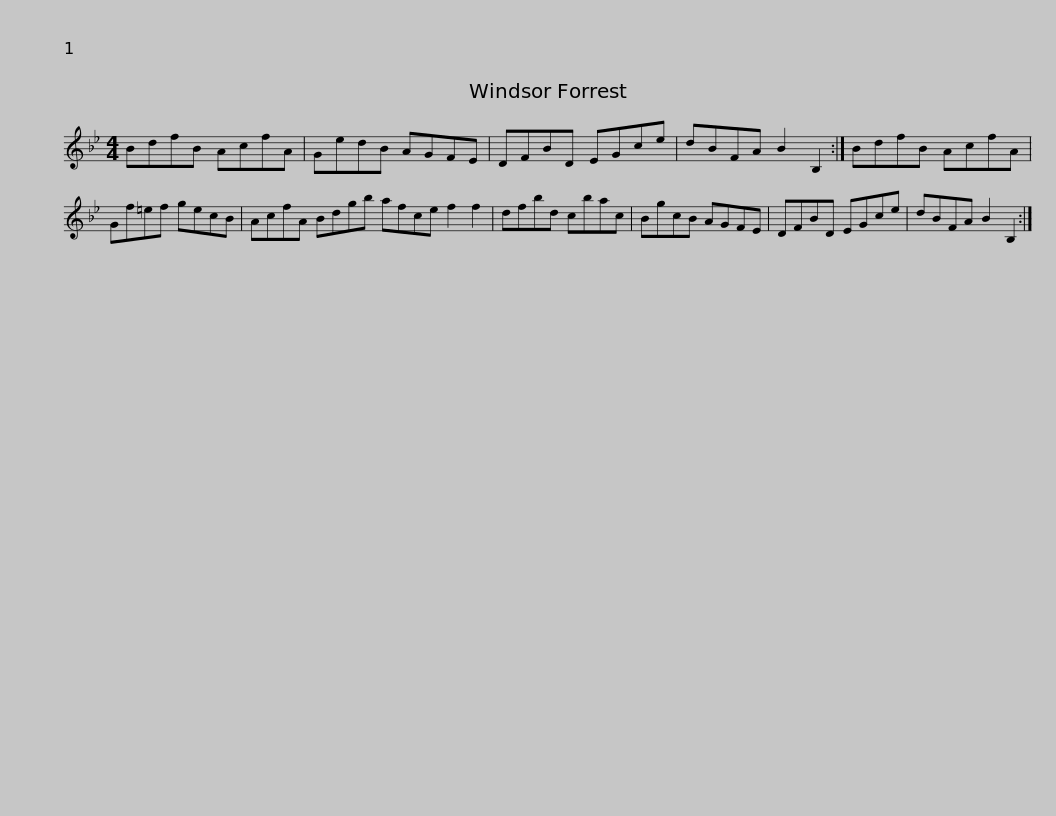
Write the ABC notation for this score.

X:1
L:1/8
M:4/4
I:linebreak $
K:Bb
V:1 treble
V:1
 BdfB AcfA | GedB AGFE | DFBD EGce | dBFA B2 B,2 :| BdfB AcfA |$ %5
 Gf=ef gecB | AcfA Bdgb afce f2 f2 | dfbd cbac | BgcB AGFE |$ DFBD EGce | %10
 dBFA B2 B,2 :| %11
